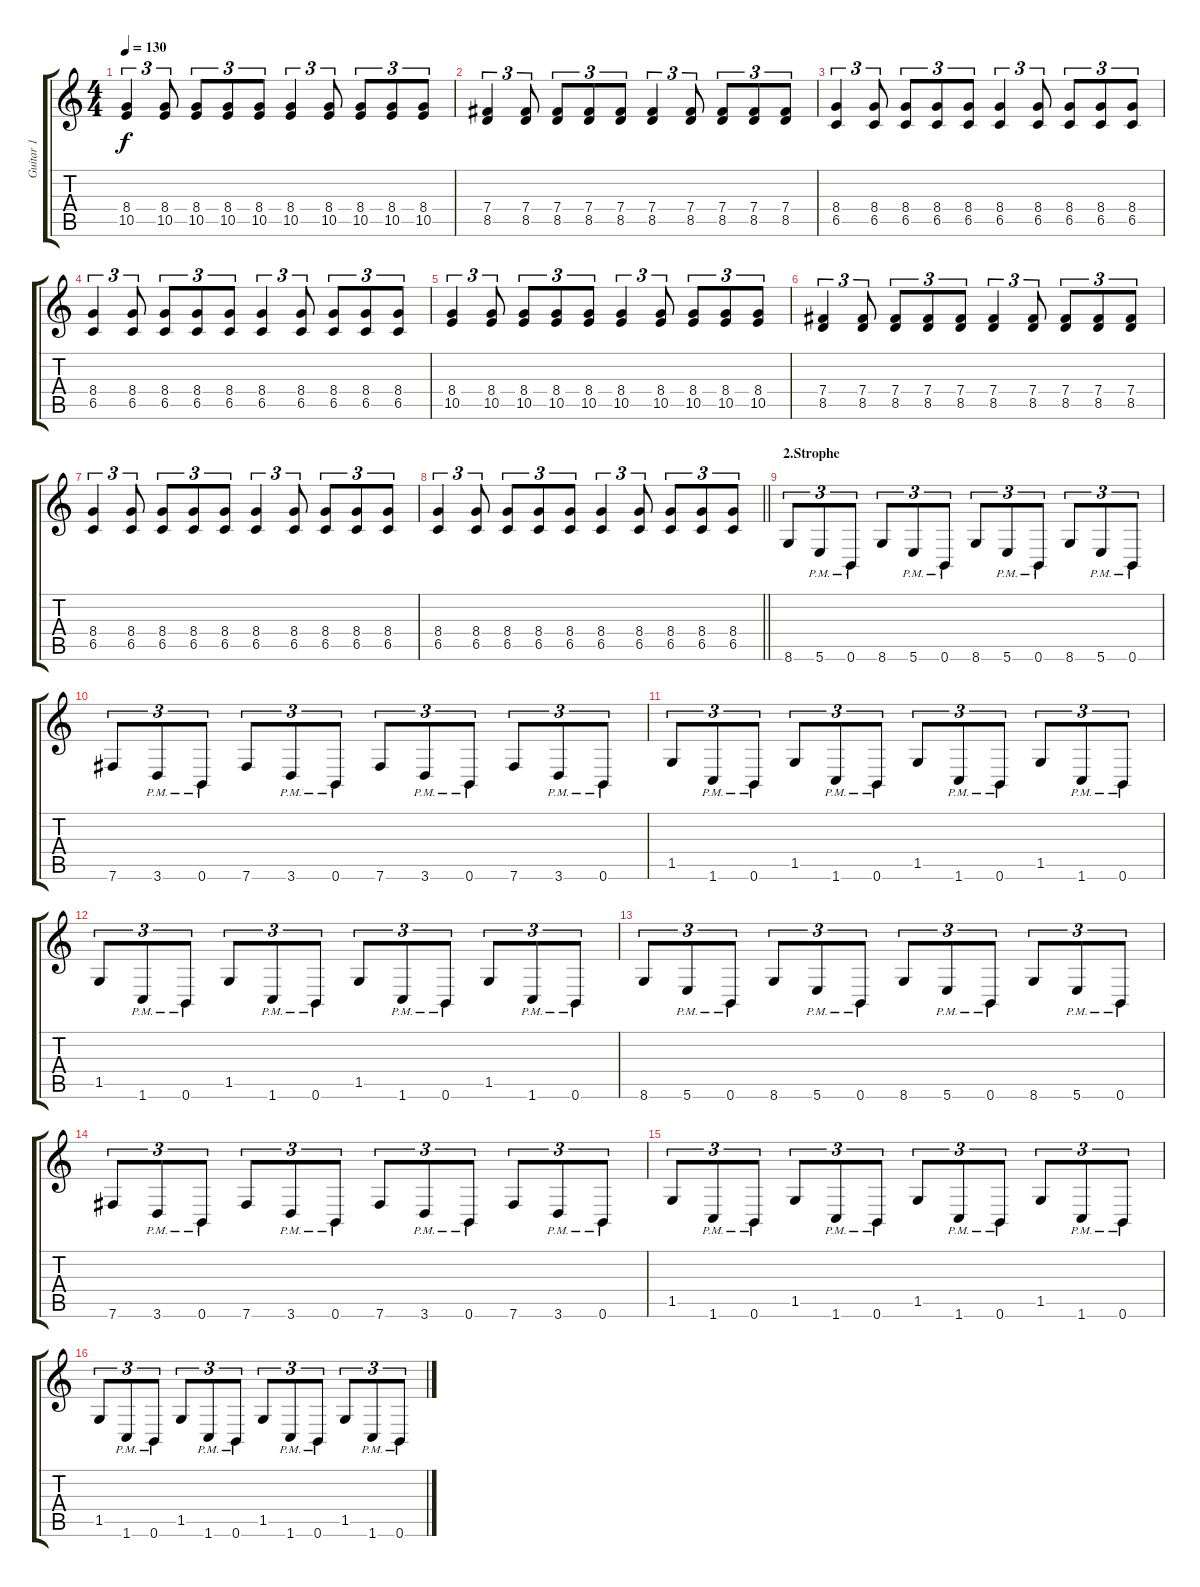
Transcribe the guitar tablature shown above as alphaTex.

\track ("Guitar 1" "Guitar 1") {instrument distortionguitar}
\staff {score tabs}
\tuning (Db4 Ab3 E3 B2 Gb2 B1) {hide}
\ts (4 4)
\section ("" "")
\tempo 130
\clef g2
\ks c
(8.4 10.5).4{tu (3 2) dy f} (8.4 10.5).8{tu (3 2)} (8.4 10.5).8{tu (3 2)} (8.4 10.5).8{tu (3 2)} (8.4 10.5).8{tu (3 2)} (8.4 10.5).4{tu (3 2)} (8.4 10.5).8{tu (3 2)} (8.4 10.5).8{tu (3 2)} (8.4 10.5).8{tu (3 2)} (8.4 10.5).8{tu (3 2)} |
(7.4 8.5).4{tu (3 2)} (7.4 8.5).8{tu (3 2)} (7.4 8.5).8{tu (3 2)} (7.4 8.5).8{tu (3 2)} (7.4 8.5).8{tu (3 2)} (7.4 8.5).4{tu (3 2)} (7.4 8.5).8{tu (3 2)} (7.4 8.5).8{tu (3 2)} (7.4 8.5).8{tu (3 2)} (7.4 8.5).8{tu (3 2)} |
(8.4 6.5).4{tu (3 2)} (8.4 6.5).8{tu (3 2)} (8.4 6.5).8{tu (3 2)} (8.4 6.5).8{tu (3 2)} (8.4 6.5).8{tu (3 2)} (8.4 6.5).4{tu (3 2)} (8.4 6.5).8{tu (3 2)} (8.4 6.5).8{tu (3 2)} (8.4 6.5).8{tu (3 2)} (8.4 6.5).8{tu (3 2)} |
(8.4 6.5).4{tu (3 2)} (8.4 6.5).8{tu (3 2)} (8.4 6.5).8{tu (3 2)} (8.4 6.5).8{tu (3 2)} (8.4 6.5).8{tu (3 2)} (8.4 6.5).4{tu (3 2)} (8.4 6.5).8{tu (3 2)} (8.4 6.5).8{tu (3 2)} (8.4 6.5).8{tu (3 2)} (8.4 6.5).8{tu (3 2)} |
(8.4 10.5).4{tu (3 2)} (8.4 10.5).8{tu (3 2)} (8.4 10.5).8{tu (3 2)} (8.4 10.5).8{tu (3 2)} (8.4 10.5).8{tu (3 2)} (8.4 10.5).4{tu (3 2)} (8.4 10.5).8{tu (3 2)} (8.4 10.5).8{tu (3 2)} (8.4 10.5).8{tu (3 2)} (8.4 10.5).8{tu (3 2)} |
(7.4 8.5).4{tu (3 2)} (7.4 8.5).8{tu (3 2)} (7.4 8.5).8{tu (3 2)} (7.4 8.5).8{tu (3 2)} (7.4 8.5).8{tu (3 2)} (7.4 8.5).4{tu (3 2)} (7.4 8.5).8{tu (3 2)} (7.4 8.5).8{tu (3 2)} (7.4 8.5).8{tu (3 2)} (7.4 8.5).8{tu (3 2)} |
(8.4 6.5).4{tu (3 2)} (8.4 6.5).8{tu (3 2)} (8.4 6.5).8{tu (3 2)} (8.4 6.5).8{tu (3 2)} (8.4 6.5).8{tu (3 2)} (8.4 6.5).4{tu (3 2)} (8.4 6.5).8{tu (3 2)} (8.4 6.5).8{tu (3 2)} (8.4 6.5).8{tu (3 2)} (8.4 6.5).8{tu (3 2)} |
\barLineRight lightlight
(8.4 6.5).4{tu (3 2)} (8.4 6.5).8{tu (3 2)} (8.4 6.5).8{tu (3 2)} (8.4 6.5).8{tu (3 2)} (8.4 6.5).8{tu (3 2)} (8.4 6.5).4{tu (3 2)} (8.4 6.5).8{tu (3 2)} (8.4 6.5).8{tu (3 2)} (8.4 6.5).8{tu (3 2)} (8.4 6.5).8{tu (3 2)} |
\section ("" "2.Strophe")
8.6.8{tu (3 2)} 5.6{pm}.8{tu (3 2)} 0.6{pm}.8{tu (3 2)} 8.6.8{tu (3 2)} 5.6{pm}.8{tu (3 2)} 0.6{pm}.8{tu (3 2)} 8.6.8{tu (3 2)} 5.6{pm}.8{tu (3 2)} 0.6{pm}.8{tu (3 2)} 8.6.8{tu (3 2)} 5.6{pm}.8{tu (3 2)} 0.6{pm}.8{tu (3 2)} |
7.6.8{tu (3 2)} 3.6{pm}.8{tu (3 2)} 0.6{pm}.8{tu (3 2)} 7.6.8{tu (3 2)} 3.6{pm}.8{tu (3 2)} 0.6{pm}.8{tu (3 2)} 7.6.8{tu (3 2)} 3.6{pm}.8{tu (3 2)} 0.6{pm}.8{tu (3 2)} 7.6.8{tu (3 2)} 3.6{pm}.8{tu (3 2)} 0.6{pm}.8{tu (3 2)} |
1.5.8{tu (3 2)} 1.6{pm}.8{tu (3 2)} 0.6{pm}.8{tu (3 2)} 1.5.8{tu (3 2)} 1.6{pm}.8{tu (3 2)} 0.6{pm}.8{tu (3 2)} 1.5.8{tu (3 2)} 1.6{pm}.8{tu (3 2)} 0.6{pm}.8{tu (3 2)} 1.5.8{tu (3 2)} 1.6{pm}.8{tu (3 2)} 0.6{pm}.8{tu (3 2)} |
1.5.8{tu (3 2)} 1.6{pm}.8{tu (3 2)} 0.6{pm}.8{tu (3 2)} 1.5.8{tu (3 2)} 1.6{pm}.8{tu (3 2)} 0.6{pm}.8{tu (3 2)} 1.5.8{tu (3 2)} 1.6{pm}.8{tu (3 2)} 0.6{pm}.8{tu (3 2)} 1.5.8{tu (3 2)} 1.6{pm}.8{tu (3 2)} 0.6{pm}.8{tu (3 2)} |
8.6.8{tu (3 2)} 5.6{pm}.8{tu (3 2)} 0.6{pm}.8{tu (3 2)} 8.6.8{tu (3 2)} 5.6{pm}.8{tu (3 2)} 0.6{pm}.8{tu (3 2)} 8.6.8{tu (3 2)} 5.6{pm}.8{tu (3 2)} 0.6{pm}.8{tu (3 2)} 8.6.8{tu (3 2)} 5.6{pm}.8{tu (3 2)} 0.6{pm}.8{tu (3 2)} |
7.6.8{tu (3 2)} 3.6{pm}.8{tu (3 2)} 0.6{pm}.8{tu (3 2)} 7.6.8{tu (3 2)} 3.6{pm}.8{tu (3 2)} 0.6{pm}.8{tu (3 2)} 7.6.8{tu (3 2)} 3.6{pm}.8{tu (3 2)} 0.6{pm}.8{tu (3 2)} 7.6.8{tu (3 2)} 3.6{pm}.8{tu (3 2)} 0.6{pm}.8{tu (3 2)} |
1.5.8{tu (3 2)} 1.6{pm}.8{tu (3 2)} 0.6{pm}.8{tu (3 2)} 1.5.8{tu (3 2)} 1.6{pm}.8{tu (3 2)} 0.6{pm}.8{tu (3 2)} 1.5.8{tu (3 2)} 1.6{pm}.8{tu (3 2)} 0.6{pm}.8{tu (3 2)} 1.5.8{tu (3 2)} 1.6{pm}.8{tu (3 2)} 0.6{pm}.8{tu (3 2)} |
1.5.8{tu (3 2)} 1.6{pm}.8{tu (3 2)} 0.6{pm}.8{tu (3 2)} 1.5.8{tu (3 2)} 1.6{pm}.8{tu (3 2)} 0.6{pm}.8{tu (3 2)} 1.5.8{tu (3 2)} 1.6{pm}.8{tu (3 2)} 0.6{pm}.8{tu (3 2)} 1.5.8{tu (3 2)} 1.6{pm}.8{tu (3 2)} 0.6{pm}.8{tu (3 2)}
